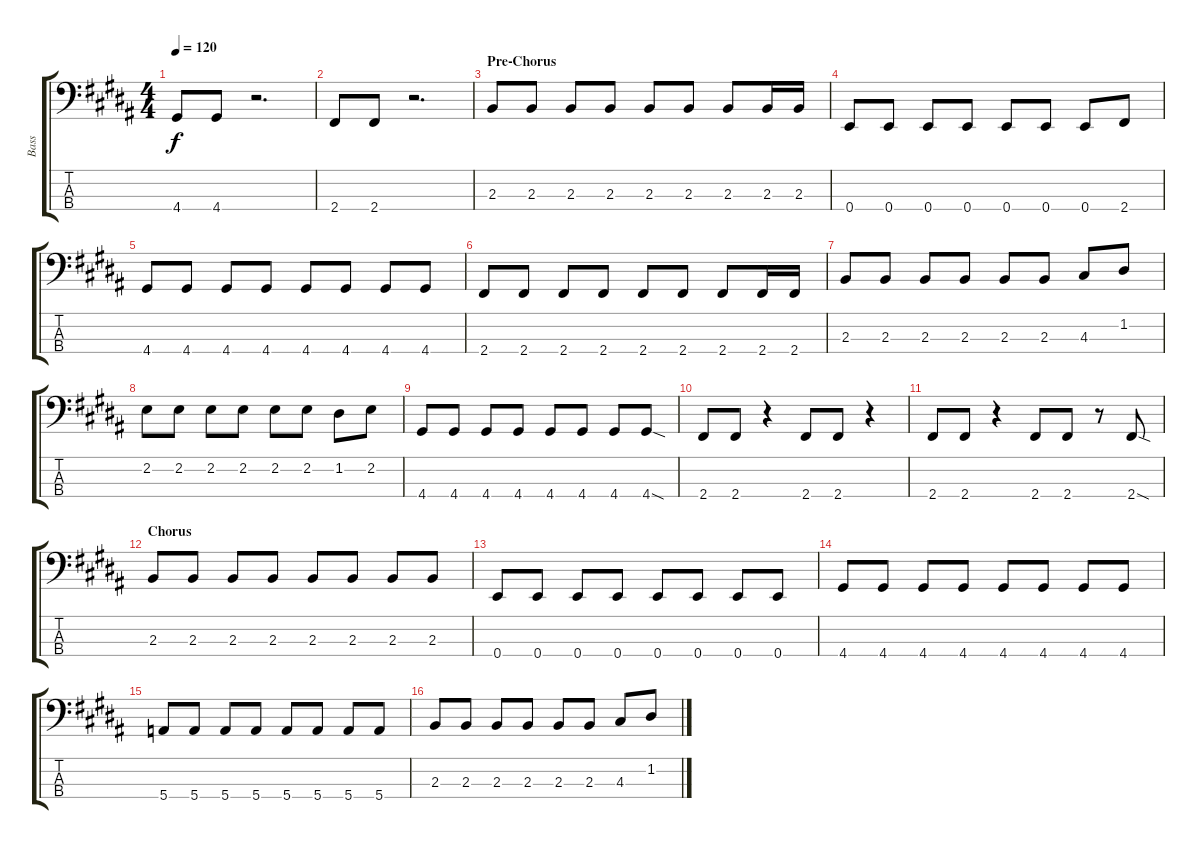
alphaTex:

\track ("Bass" "Bass") {instrument electricbassfinger}
\staff {score tabs}
\tuning (G2 D2 A1 E1) {hide}
\ts (4 4)
\tempo 120
\clef f4
\ks b
4.4.8{dy f} 4.4.8 r.2{d} |
2.4.8 2.4.8 r.2{d} |
\section ("" "Pre-Chorus")
2.3.8 2.3.8 2.3.8 2.3.8 2.3.8 2.3.8 2.3.8 2.3.16 2.3.16 |
0.4.8 0.4.8 0.4.8 0.4.8 0.4.8 0.4.8 0.4.8 2.4.8 |
4.4.8 4.4.8 4.4.8 4.4.8 4.4.8 4.4.8 4.4.8 4.4.8 |
2.4.8 2.4.8 2.4.8 2.4.8 2.4.8 2.4.8 2.4.8 2.4.16 2.4.16 |
2.3.8 2.3.8 2.3.8 2.3.8 2.3.8 2.3.8 4.3.8 1.2.8 |
2.2.8 2.2.8 2.2.8 2.2.8 2.2.8 2.2.8 1.2.8 2.2.8 |
4.4.8 4.4.8 4.4.8 4.4.8 4.4.8 4.4.8 4.4.8 4.4{sod}.8 |
2.4.8 2.4.8 r.4 2.4.8 2.4.8 r.4 |
2.4.8 2.4.8 r.4 2.4.8 2.4.8 r.8 2.4{sod}.8 |
\section ("" "Chorus")
2.3.8 2.3.8 2.3.8 2.3.8 2.3.8 2.3.8 2.3.8 2.3.8 |
0.4.8 0.4.8 0.4.8 0.4.8 0.4.8 0.4.8 0.4.8 0.4.8 |
4.4.8 4.4.8 4.4.8 4.4.8 4.4.8 4.4.8 4.4.8 4.4.8 |
5.4.8 5.4.8 5.4.8 5.4.8 5.4.8 5.4.8 5.4.8 5.4.8 |
2.3.8 2.3.8 2.3.8 2.3.8 2.3.8 2.3.8 4.3.8 1.2.8
